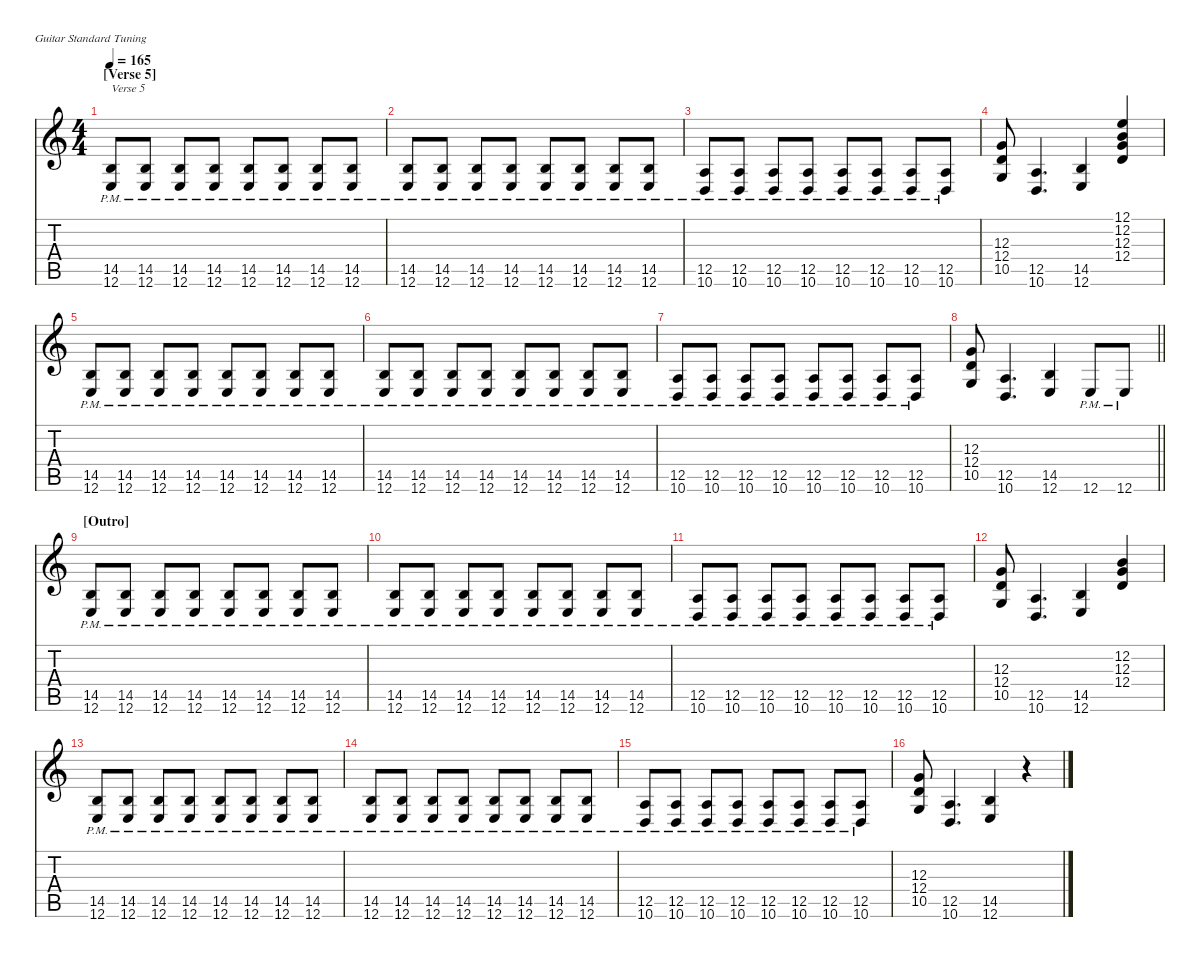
\defaultSystemsLayout 4
\hideDynamics
\bracketExtendMode nobrackets
\singleTrackTrackNamePolicy hidden
\multiTrackTrackNamePolicy hidden
\firstSystemTrackNameMode fullname
\firstSystemTrackNameOrientation horizontal
\otherSystemsTrackNameOrientation horizontal
\track ("rhythm guitar 2" "led.synth.") {instrument lead1square}
\staff {score tabs}
\tuning (E4 B3 G3 D3 A2 E2)
\ts (4 4)
\section ("" "[Verse 5]")
\tempo 165
\clef g2
\ks c
(14.5{pm} 12.6).8{txt "Verse 5" dy f beam Up} (14.5{pm} 12.6).8{beam Up} (14.5{pm} 12.6).8{beam Up} (14.5{pm} 12.6).8{beam Up} (14.5{pm} 12.6).8{beam Up} (14.5{pm} 12.6).8{beam Up} (14.5{pm} 12.6).8{beam Up} (14.5{pm} 12.6).8{beam Up} |
(14.5{pm} 12.6).8{beam Up} (14.5{pm} 12.6).8{beam Up} (14.5{pm} 12.6).8{beam Up} (14.5{pm} 12.6).8{beam Up} (14.5{pm} 12.6).8{beam Up} (14.5{pm} 12.6).8{beam Up} (14.5{pm} 12.6).8{beam Up} (14.5{pm} 12.6).8{beam Up} |
(12.5{pm} 10.6).8{beam Up} (12.5{pm} 10.6).8{beam Up} (12.5{pm} 10.6).8{beam Up} (12.5{pm} 10.6).8{beam Up} (12.5{pm} 10.6).8{beam Up} (12.5{pm} 10.6).8{beam Up} (12.5{pm} 10.6).8{beam Up} (12.5{pm} 10.6).8{beam Up} |
(12.3 12.4 10.5).8{beam Up} (12.5 10.6).4{d beam Up} (14.5 12.6).4{beam Up} (12.1 12.2 12.3 12.4).4{beam Up} |
(14.5{pm} 12.6).8{beam Up} (14.5{pm} 12.6).8{beam Up} (14.5{pm} 12.6).8{beam Up} (14.5{pm} 12.6).8{beam Up} (14.5{pm} 12.6).8{beam Up} (14.5{pm} 12.6).8{beam Up} (14.5{pm} 12.6).8{beam Up} (14.5{pm} 12.6).8{beam Up} |
(14.5{pm} 12.6).8{beam Up} (14.5{pm} 12.6).8{beam Up} (14.5{pm} 12.6).8{beam Up} (14.5{pm} 12.6).8{beam Up} (14.5{pm} 12.6).8{beam Up} (14.5{pm} 12.6).8{beam Up} (14.5{pm} 12.6).8{beam Up} (14.5{pm} 12.6).8{beam Up} |
(12.5{pm} 10.6).8{beam Up} (12.5{pm} 10.6).8{beam Up} (12.5{pm} 10.6).8{beam Up} (12.5{pm} 10.6).8{beam Up} (12.5{pm} 10.6).8{beam Up} (12.5{pm} 10.6).8{beam Up} (12.5{pm} 10.6).8{beam Up} (12.5{pm} 10.6).8{beam Up} |
\barLineRight lightlight
(12.3 12.4 10.5).8{beam Up} (12.5 10.6).4{d beam Up} (14.5 12.6).4{beam Up} 12.6{pm}.8{beam Up} 12.6{pm}.8{beam Up} |
\section ("" "[Outro]")
(14.5{pm} 12.6).8{beam Up} (14.5{pm} 12.6).8{beam Up} (14.5{pm} 12.6).8{beam Up} (14.5{pm} 12.6).8{beam Up} (14.5{pm} 12.6).8{beam Up} (14.5{pm} 12.6).8{beam Up} (14.5{pm} 12.6).8{beam Up} (14.5{pm} 12.6).8{beam Up} |
(14.5{pm} 12.6).8{beam Up} (14.5{pm} 12.6).8{beam Up} (14.5{pm} 12.6).8{beam Up} (14.5{pm} 12.6).8{beam Up} (14.5{pm} 12.6).8{beam Up} (14.5{pm} 12.6).8{beam Up} (14.5{pm} 12.6).8{beam Up} (14.5{pm} 12.6).8{beam Up} |
(12.5{pm} 10.6).8{beam Up} (12.5{pm} 10.6).8{beam Up} (12.5{pm} 10.6).8{beam Up} (12.5{pm} 10.6).8{beam Up} (12.5{pm} 10.6).8{beam Up} (12.5{pm} 10.6).8{beam Up} (12.5{pm} 10.6).8{beam Up} (12.5{pm} 10.6).8{beam Up} |
(12.3 12.4 10.5).8{beam Up} (12.5 10.6).4{d beam Up} (14.5 12.6).4{beam Up} (12.2 12.3 12.4).4{beam Up} |
(14.5{pm} 12.6).8{beam Up} (14.5{pm} 12.6).8{beam Up} (14.5{pm} 12.6).8{beam Up} (14.5{pm} 12.6).8{beam Up} (14.5{pm} 12.6).8{beam Up} (14.5{pm} 12.6).8{beam Up} (14.5{pm} 12.6).8{beam Up} (14.5{pm} 12.6).8{beam Up} |
(14.5{pm} 12.6).8{beam Up} (14.5{pm} 12.6).8{beam Up} (14.5{pm} 12.6).8{beam Up} (14.5{pm} 12.6).8{beam Up} (14.5{pm} 12.6).8{beam Up} (14.5{pm} 12.6).8{beam Up} (14.5{pm} 12.6).8{beam Up} (14.5{pm} 12.6).8{beam Up} |
(12.5{pm} 10.6).8{beam Up} (12.5{pm} 10.6).8{beam Up} (12.5{pm} 10.6).8{beam Up} (12.5{pm} 10.6).8{beam Up} (12.5{pm} 10.6).8{beam Up} (12.5{pm} 10.6).8{beam Up} (12.5{pm} 10.6).8{beam Up} (12.5{pm} 10.6).8{beam Up} |
(12.3 12.4 10.5).8{beam Up} (12.5 10.6).4{d beam Up} (14.5 12.6).4{beam Up} r.4{beam Up}
